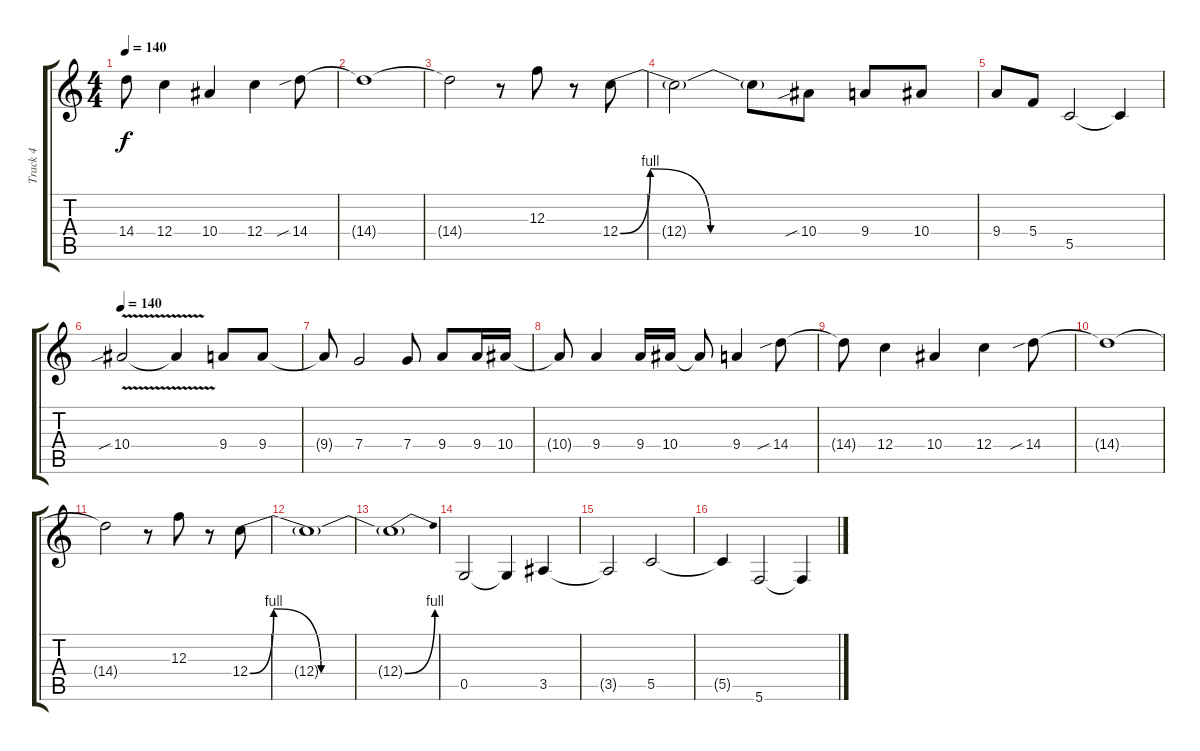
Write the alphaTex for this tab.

\track ("Track 4" "Track 4") {instrument overdrivenguitar}
\staff {score tabs}
\tuning (D4 A3 F3 C3 G2 C2) {hide}
\ts (4 4)
\tempo 140
\clef g2
\ks c
14.4{t}.8{dy f} 12.4.4 10.4.4 12.4.4 14.4{sib}.8 |
14.4{t}.1 |
14.4{t}.2 r.8 12.3.8 r.8 12.4{be (custom 0 0 10 4 30 0 60 0)}.8 |
12.4{t}.2 12.4{t}.8 10.4{sib}.8 9.4.8 10.4.8 |
9.4.8 5.4.8 5.5.2 5.5{t}.4 |
\tempo 140
10.4{v sib}.2 10.4{t}.4 9.4.8 9.4.8 |
9.4{t}.8 7.4.2 7.4.8 9.4.8 9.4.16 10.4.16 |
10.4{t}.8 9.4.4 9.4.16 10.4.16 10.4{t}.8 9.4.4 14.4{sib}.8 |
14.4{t}.8 12.4.4 10.4.4 12.4.4 14.4{sib}.8 |
14.4{t}.1 |
14.4{t}.2 r.8 12.3.8 r.8 12.4{be (custom 0 0 10 4 30 0 60 0)}.8 |
12.4{t}.1 |
12.4{be (bend 0 0 60 4) t}.1 |
0.5.2 0.5{t}.4 3.5.4 |
3.5{t}.2 5.5.2 |
5.5{t}.4 5.6.2 5.6{t}.4
